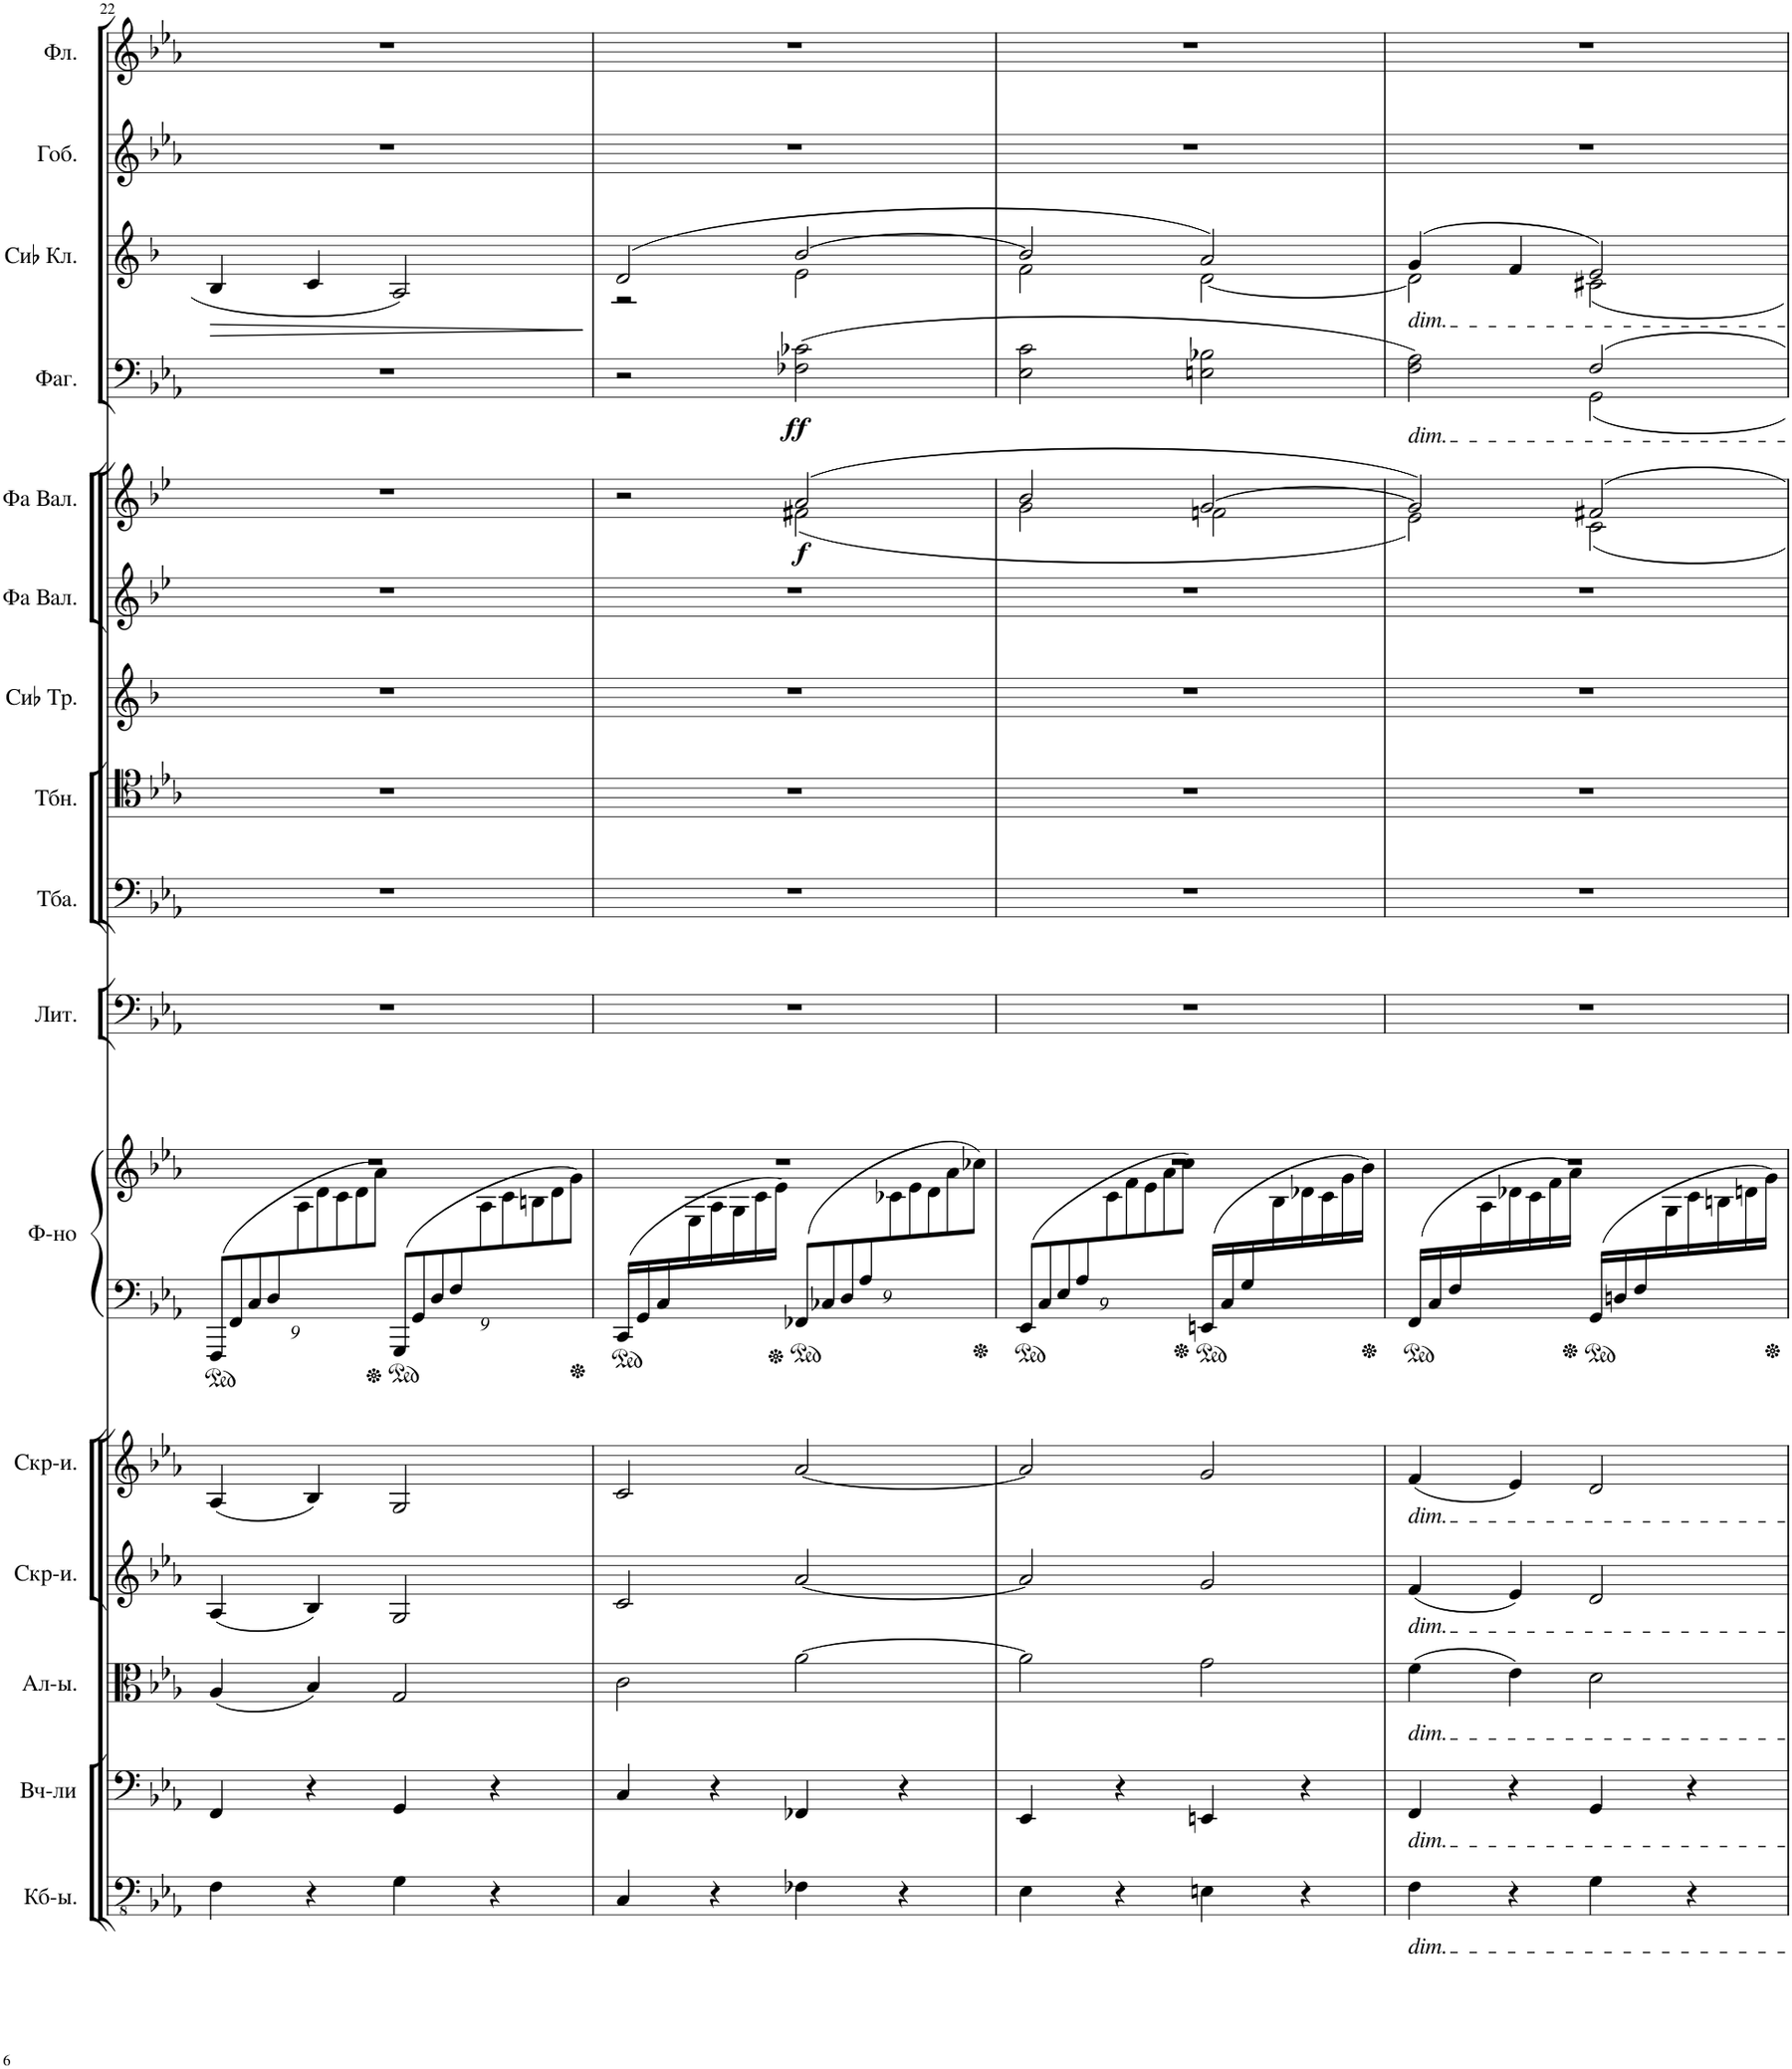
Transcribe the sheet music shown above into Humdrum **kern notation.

**kern	**kern	**kern	**kern	**kern	**kern	**kern	**kern	**kern	**kern	**kern	**kern	**kern	**dynam	**kern	**dynam	**kern	**dynam	**kern	**kern
*part16	*part15	*part14	*part13	*part12	*part11	*part11	*part10	*part9	*part8	*part7	*part6	*part5	*part5	*part4	*part4	*part3	*part3	*part2	*part1
*staff17	*staff16	*staff15	*staff14	*staff13	*staff12	*staff11	*staff10	*staff9	*staff8	*staff7	*staff6	*staff5	*staff5	*staff4	*staff4	*staff3	*staff3	*staff2	*staff1
*I"Контрабасы	*I"Виолончели	*I"Альты	*I"Скрипки	*I"Скрипки	*I"Рояль	*	*I"Литавры	*I"Туба	*I"Тромбон	*I"Сиb Труба	*I"Фа Валторна	*I"Фа Валторна	*	*I"Фагот	*	*I"Сиb Кларнет	*	*I"Гобой	*I"Флейта
*	*	*	*	*	*	*	*	*	*	*I'Сиb Тр.	*	*	*	*	*	*I'Сиb Кл.	*	*	*
!!LO:PB:g=z
*clefFv4	*clefF4	*clefC3	*clefG2	*clefG2	*clefF4	*clefG2	*clefF4	*clefF4	*clefC4	*clefG2	*clefG2	*clefG2	*	*clefF4	*	*clefG2	*	*clefG2	*clefG2
*	*	*	*	*	*	*	*	*	*	*Trd1c2	*Trd4c7	*Trd4c7	*	*	*	*Trd1c2	*	*	*
*k[b-e-a-]	*k[b-e-a-]	*k[b-e-a-]	*k[b-e-a-]	*k[b-e-a-]	*k[b-e-a-]	*k[b-e-a-]	*k[b-e-a-]	*k[b-e-a-]	*k[b-e-a-]	*k[b-]	*k[b-e-]	*k[b-e-]	*	*k[b-e-a-]	*	*k[b-]	*	*k[b-e-a-]	*k[b-e-a-]
*M2/2	*M2/2	*M2/2	*M2/2	*M2/2	*M2/2	*M2/2	*M2/2	*M2/2	*M2/2	*M2/2	*M2/2	*M2/2	*	*M2/2	*	*M2/2	*	*M2/2	*M2/2
*met(c|)	*met(c|)	*met(c|)	*met(c|)	*met(c|)	*met(c|)	*met(c|)	*met(c|)	*met(c|)	*met(c|)	*met(c|)	*met(c|)	*met(c|)	*	*met(c|)	*	*met(c|)	*	*met(c|)	*met(c|)
*	*	*	*	*	*ped	*	*	*	*	*	*	*	*	*	*	*	*	*	*
*	*	*	*	*	*Xbrackettup	*	*	*	*	*	*	*	*	*	*	*	*	*	*
=22	=22	=22	=22	=22	=22	=22	=22	=22	=22	=22	=22	=22	=22	=22	=22	=22	=22	=22	=22
*	*	*	*	*	*	*^	*	*	*	*	*	*	*	*	*	*	*	*	*
!	!	!	!	!	!	!	!	!	!	!	!	!	!	!	!	!	!	!LO:HP:b	!	!
4FF\	4FF/	(4A-/	(4A-/	(4A-/	(18FFF/L	1r	9%2ryy	1r	1r	1r	1r	1r	1r	.	1r	.	4B-/	>	1r	1r
.	.	.	.	.	18FF/	.	.	.	.	.	.	.	.	.	.	.	.	.	.	.
.	.	.	.	.	18C/	.	.	.	.	.	.	.	.	.	.	.	.	.	.	.
.	.	.	.	.	18D/	.	.	.	.	.	.	.	.	.	.	.	.	.	.	.
.	.	.	.	.	18%5ryy	.	18A-\	.	.	.	.	.	.	.	.	.	.	.	.	.
4r	4r	4B-/)	4B-/)	4B-/)	.	.	.	.	.	.	.	.	.	.	.	.	4c/	.	.	.
.	.	.	.	.	.	.	18d\	.	.	.	.	.	.	.	.	.	.	.	.	.
.	.	.	.	.	.	.	18c\	.	.	.	.	.	.	.	.	.	.	.	.	.
.	.	.	.	.	.	.	18d\	.	.	.	.	.	.	.	.	.	.	.	.	.
.	.	.	.	.	.	.	18a-\J)	.	.	.	.	.	.	.	.	.	.	.	.	.
*	*	*	*	*	*ped	*	*	*	*	*	*	*	*	*	*	*	*	*	*	*
4GG\	4GG/	2G/	2G/	2G/	(18GGG/L	.	9%2ryy	.	.	.	.	.	.	.	.	.	2A/	.	.	.
.	.	.	.	.	18GG/	.	.	.	.	.	.	.	.	.	.	.	.	.	.	.
.	.	.	.	.	18D/	.	.	.	.	.	.	.	.	.	.	.	.	.	.	.
.	.	.	.	.	18F/	.	.	.	.	.	.	.	.	.	.	.	.	.	.	.
.	.	.	.	.	18%5ryy	.	18A-\	.	.	.	.	.	.	.	.	.	.	.	.	.
4r	4r	.	.	.	.	.	.	.	.	.	.	.	.	.	.	.	.	.	.	.
.	.	.	.	.	.	.	18c\	.	.	.	.	.	.	.	.	.	.	.	.	.
.	.	.	.	.	.	.	18Bn\	.	.	.	.	.	.	.	.	.	.	.	.	.
.	.	.	.	.	.	.	18d\	.	.	.	.	.	.	.	.	.	.	.	.	.
.	.	.	.	.	.	.	18g\J)	.	.	.	.	.	.	.	.	.	.	.	.	.
*	*	*	*	*	*	*v	*v	*	*	*	*	*	*	*	*	*	*	*	*	*
.	.	.	.	.	.	.	.	.	.	.	.	.	.	.	.	.	]	.	.
=23	=23	=23	=23	=23	=23	=23	=23	=23	=23	=23	=23	=23	=23	=23	=23	=23	=23	=23	=23
*	*	*	*	*	*ped	*	*	*	*	*	*	*	*	*	*	*	*	*	*
*	*	*	*	*	*	*Xped	*	*	*	*	*	*	*	*	*	*	*	*	*
*	*	*	*	*	*	*^	*	*	*	*	*	*^	*	*	*	*^	*	*	*
4CC/	4C/	2c\	2c/	2c/	(16CC/LL	1r	8.ryy	1r	1r	1r	1r	1r	2r	2ryy	.	2r	.	(2d/	2r	.	1r	1r
.	.	.	.	.	16GG/	.	.	.	.	.	.	.	.	.	.	.	.	.	.	.	.	.
.	.	.	.	.	16C/	.	.	.	.	.	.	.	.	.	.	.	.	.	.	.	.	.
.	.	.	.	.	16ryy	.	16E-\	.	.	.	.	.	.	.	.	.	.	.	.	.	.	.
4r	4r	.	.	.	.	.	16A-\	.	.	.	.	.	.	.	.	.	.	.	.	.	.	.
.	.	.	.	.	.	.	16G\	.	.	.	.	.	.	.	.	.	.	.	.	.	.	.
.	.	.	.	.	.	.	16c\	.	.	.	.	.	.	.	.	.	.	.	.	.	.	.
.	.	.	.	.	.	.	16e-\JJ)	.	.	.	.	.	.	.	.	.	.	.	.	.	.	.
*	*	*	*	*	*ped	*	*	*	*	*	*	*	*	*	*	*	*	*	*	*	*	*
*	*	*	*	*	*	*Xped	*	*	*	*	*	*	*	*	*	*	*	*	*	*	*	*
!	!	!	!	!	!	!	!	!	!	!	!	!	!	!	!LO:DY:b	!	!LO:DY:b	!	!	!	!	!
4FF-X\	4FF-X/	[2a-\	[2a-/	[2a-/	(18FF-X/L	.	9%2ryy	.	.	.	.	.	(2a/	(2f#X\	f	(2F-X\ 2c-X\	ff	[2b-/	2e\	.	.	.
.	.	.	.	.	18C-X/	.	.	.	.	.	.	.	.	.	.	.	.	.	.	.	.	.
.	.	.	.	.	18D/	.	.	.	.	.	.	.	.	.	.	.	.	.	.	.	.	.
.	.	.	.	.	18A-/	.	.	.	.	.	.	.	.	.	.	.	.	.	.	.	.	.
.	.	.	.	.	18%5ryy	.	18c-X\	.	.	.	.	.	.	.	.	.	.	.	.	.	.	.
4r	4r	.	.	.	.	.	.	.	.	.	.	.	.	.	.	.	.	.	.	.	.	.
.	.	.	.	.	.	.	18e-\	.	.	.	.	.	.	.	.	.	.	.	.	.	.	.
.	.	.	.	.	.	.	18d\	.	.	.	.	.	.	.	.	.	.	.	.	.	.	.
.	.	.	.	.	.	.	18a-\	.	.	.	.	.	.	.	.	.	.	.	.	.	.	.
.	.	.	.	.	.	.	18cc-X\J)	.	.	.	.	.	.	.	.	.	.	.	.	.	.	.
=24	=24	=24	=24	=24	=24	=24	=24	=24	=24	=24	=24	=24	=24	=24	=24	=24	=24	=24	=24	=24	=24	=24
*	*	*	*	*	*ped	*	*	*	*	*	*	*	*	*	*	*	*	*	*	*	*	*
*	*	*	*	*	*	*Xped	*	*	*	*	*	*	*	*	*	*	*	*	*	*	*	*
4EE-\	4EE-/	2a-\]	2a-/]	2a-/]	(18EE-/L	1r	9%2ryy	1r	1r	1r	1r	1r	2b-/	2g\	.	2E-\ 2c\	.	2b-/]	2f\	.	1r	1r
.	.	.	.	.	18C/	.	.	.	.	.	.	.	.	.	.	.	.	.	.	.	.	.
.	.	.	.	.	18E-/	.	.	.	.	.	.	.	.	.	.	.	.	.	.	.	.	.
.	.	.	.	.	18A-/	.	.	.	.	.	.	.	.	.	.	.	.	.	.	.	.	.
.	.	.	.	.	18%5ryy	.	18c\	.	.	.	.	.	.	.	.	.	.	.	.	.	.	.
4r	4r	.	.	.	.	.	.	.	.	.	.	.	.	.	.	.	.	.	.	.	.	.
.	.	.	.	.	.	.	18f\	.	.	.	.	.	.	.	.	.	.	.	.	.	.	.
.	.	.	.	.	.	.	18e-\	.	.	.	.	.	.	.	.	.	.	.	.	.	.	.
.	.	.	.	.	.	.	18a-\	.	.	.	.	.	.	.	.	.	.	.	.	.	.	.
.	.	.	.	.	.	.	18cc\J)	.	.	.	.	.	.	.	.	.	.	.	.	.	.	.
*	*	*	*	*	*ped	*	*	*	*	*	*	*	*	*	*	*	*	*	*	*	*	*
*	*	*	*	*	*	*Xped	*	*	*	*	*	*	*	*	*	*	*	*	*	*	*	*
4EEn\	4EEn/	2g\	2g/	2g/	(16EEn/LL	.	8.ryy	.	.	.	.	.	[2g/	2fn\	.	2En\ 2B-X\	.	2a/)	[2d\	.	.	.
.	.	.	.	.	16C/	.	.	.	.	.	.	.	.	.	.	.	.	.	.	.	.	.
.	.	.	.	.	16G/	.	.	.	.	.	.	.	.	.	.	.	.	.	.	.	.	.
.	.	.	.	.	4ryy	.	16B-\	.	.	.	.	.	.	.	.	.	.	.	.	.	.	.
4r	4r	.	.	.	.	.	16d-X\	.	.	.	.	.	.	.	.	.	.	.	.	.	.	.
.	.	.	.	.	.	.	16c\	.	.	.	.	.	.	.	.	.	.	.	.	.	.	.
.	.	.	.	.	.	.	16g\	.	.	.	.	.	.	.	.	.	.	.	.	.	.	.
.	.	.	.	.	16ryy	.	16b-\JJ)	.	.	.	.	.	.	.	.	.	.	.	.	.	.	.
=25	=25	=25	=25	=25	=25	=25	=25	=25	=25	=25	=25	=25	=25	=25	=25	=25	=25	=25	=25	=25	=25	=25
*	*	*	*	*	*ped	*	*	*	*	*	*	*	*	*	*	*	*	*	*	*	*	*
*	*	*	*	*	*	*Xped	*	*	*	*	*	*	*	*	*	*	*	*	*	*	*	*
*	*	*	*	*	*	*	*	*	*	*	*	*	*	*	*	*^	*	*	*	*	*	*
!	!	!	!	!	!	!	!	!	!	!	!	!	!	!	!	!	!	!	!LO:TX:b:i:t=dim.	!	!	!	!
!	!	!	!	!	!	!	!	!	!	!	!	!	!	!	!	!LO:TX:b:i:t=dim.	!	!	!	!	!	!	!
!	!	!	!	!LO:TX:b:i:t=dim.	!	!	!	!	!	!	!	!	!	!	!	!	!	!	!	!	!	!	!
!	!	!	!LO:TX:b:i:t=dim.	!	!	!	!	!	!	!	!	!	!	!	!	!	!	!	!	!	!	!	!
!	!	!LO:TX:b:i:t=dim.	!	!	!	!	!	!	!	!	!	!	!	!	!	!	!	!	!	!	!	!	!
!	!LO:TX:b:i:t=dim.	!	!	!	!	!	!	!	!	!	!	!	!	!	!	!	!	!	!	!	!	!	!
!LO:TX:b:i:t=dim.	!	!	!	!	!	!	!	!	!	!	!	!	!	!	!	!	!	!	!	!	!	!	!
4FF\	4FF/	(4f\	(4f/	(4f/	(16FF/LL	1r	8.ryy	1r	1r	1r	1r	1r	2g/])	2e-\)	.	2F\ 2A-\)	2ryy	.	(4g/	2d\]	.	1r	1r
.	.	.	.	.	16C/	.	.	.	.	.	.	.	.	.	.	.	.	.	.	.	.	.	.
.	.	.	.	.	16F/	.	.	.	.	.	.	.	.	.	.	.	.	.	.	.	.	.	.
.	.	.	.	.	16ryy	.	16A-\	.	.	.	.	.	.	.	.	.	.	.	.	.	.	.	.
4r	4r	4e-\)	4e-/)	4e-/)	.	.	16d-X\	.	.	.	.	.	.	.	.	.	.	.	4f/	.	.	.	.
.	.	.	.	.	.	.	16c\	.	.	.	.	.	.	.	.	.	.	.	.	.	.	.	.
.	.	.	.	.	.	.	16f\	.	.	.	.	.	.	.	.	.	.	.	.	.	.	.	.
.	.	.	.	.	.	.	16a-\JJ)	.	.	.	.	.	.	.	.	.	.	.	.	.	.	.	.
*	*	*	*	*	*	*Xped	*	*	*	*	*	*	*	*	*	*	*	*	*	*	*	*	*
4GG\	4GG/	2d\	2d/	2d/	(16GG/LL	.	8.ryy	.	.	.	.	.	2f#X/	2c\	.	2F/	2GG\	.	2e/)	2c#X\	.	.	.
.	.	.	.	.	16Dn/	.	.	.	.	.	.	.	.	.	.	.	.	.	.	.	.	.	.
.	.	.	.	.	16F/	.	.	.	.	.	.	.	.	.	.	.	.	.	.	.	.	.	.
.	.	.	.	.	4ryy	.	16G\	.	.	.	.	.	.	.	.	.	.	.	.	.	.	.	.
4r	4r	.	.	.	.	.	16c\	.	.	.	.	.	.	.	.	.	.	.	.	.	.	.	.
.	.	.	.	.	.	.	16Bn\	.	.	.	.	.	.	.	.	.	.	.	.	.	.	.	.
.	.	.	.	.	.	.	16dn\	.	.	.	.	.	.	.	.	.	.	.	.	.	.	.	.
.	.	.	.	.	16ryy	.	16g\JJ)	.	.	.	.	.	.	.	.	.	.	.	.	.	.	.	.
*	*	*	*	*	*	*	*	*	*	*	*	*	*v	*v	*	*	*	*	*v	*v	*	*	*
*	*	*	*	*	*	*	*	*	*	*	*	*	*	*	*v	*v	*	*	*	*	*
*	*	*	*	*	*	*Xped	*	*	*	*	*	*	*	*	*	*	*	*	*	*
*	*	*	*	*	*	*v	*v	*	*	*	*	*	*	*	*	*	*	*	*	*
=	=	=	=	=	=	=	=	=	=	=	=	=	=	=	=	=	=	=	=
*-	*-	*-	*-	*-	*-	*-	*-	*-	*-	*-	*-	*-	*-	*-	*-	*-	*-	*-	*-
